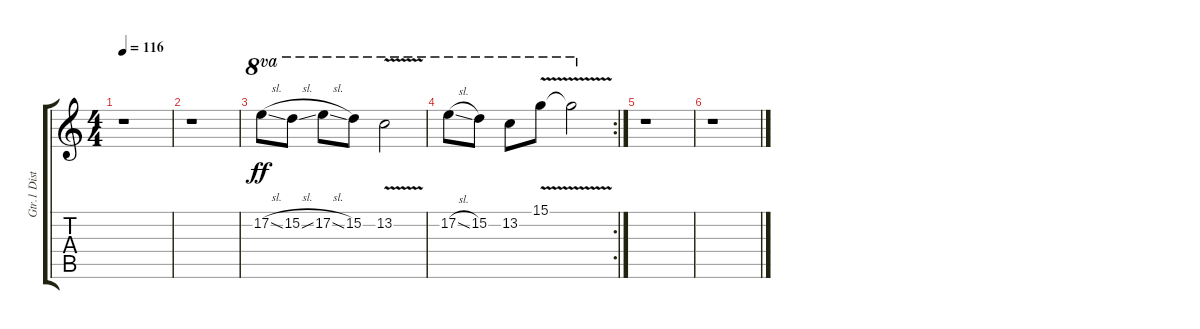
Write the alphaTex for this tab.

\track ("Gtr.1 Distortion" "Gtr.1 Dist") {instrument distortionguitar}
\staff {score tabs}
\tuning (E4 B3 G3 D4 A3 E3) {hide}
\ts (4 4)
\tempo 116
\clef g2
\ks c
r.1{dy ff} |
r.1 |
17.2{sl}.8{ot 8va} 15.2{sl}.8{ot 8va} 17.2{sl}.8{ot 8va} 15.2.8{ot 8va} 13.2{v}.2{ot 8va} |
\rc 2
17.2{sl}.8{ot 8va} 15.2.8{ot 8va} 13.2.8{ot 8va} 15.1{v}.8{ot 8va} 15.1{v t}.2{ot 8va} |
r.1 |
r.1
